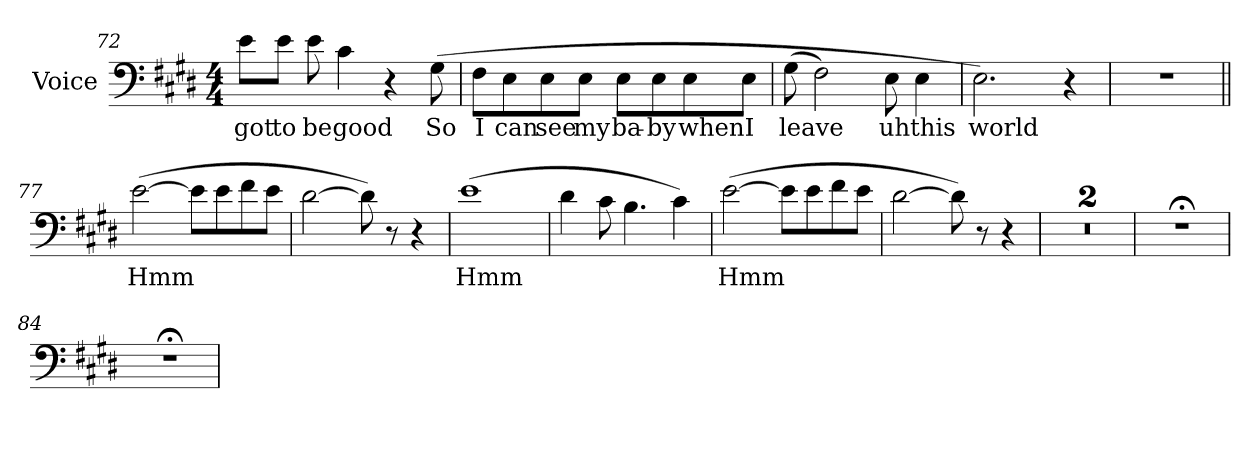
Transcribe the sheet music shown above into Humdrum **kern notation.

**kern	**text
*part1	*part1
*staff1	*staff1
*I"Voice	*
*I'Voice	*
*clefF4	*
*k[f#c#g#d#]	*
*E:	*
*M4/4	*
=72	=72
!	!LO:LY:b:color=#000000
8ei\L	got
!	!LO:LY:b:color=#000000
8ei\J	to
!	!LO:LY:b:color=#000000
8ei\	be
!	!LO:LY:b:color=#000000
4c#i\	good
4r	.
!	!LO:LY:b:color=#000000
(8G#i\	So
=73	=73
!	!LO:LY:b:color=#000000
8F#i\L	I
!	!LO:LY:b:color=#000000
8Ei\	can
!	!LO:LY:b:color=#000000
8Ei\	see
!	!LO:LY:b:color=#000000
8Ei\J	my
!	!LO:LY:b:color=#000000
8Ei\L	ba-
!	!LO:LY:b:color=#000000
8Ei\	-by
!	!LO:LY:b:color=#000000
8Ei\	when
!	!LO:LY:b:color=#000000
8Ei\J	I
=74	=74
!	!LO:LY:b:color=#000000
(8G#i\	leave
2F#i\)	.
!	!LO:LY:b:color=#000000
8Ei\	uh
!	!LO:LY:b:color=#000000
4Ei\	this
!!LO:LB:g=z
=75	=75
!	!LO:LY:b:color=#000000
2.Ei\)	world
4r	.
=76	=76
1r	.
=77||	=77||
!	!LO:LY:b:color=#000000
([2ei\	Hmm
8ei\L]	.
8ei\	.
8f#i\	.
8ei\J	.
=78	=78
[2d#i\	.
8d#i\])	.
8r	.
4r	.
=79	=79
!	!LO:LY:b:color=#000000
(1ei	Hmm
!!LO:LB:g=z
=80	=80
4d#i\	.
8c#i\	.
4.Bi\	.
4c#i\)	.
=81	=81
!	!LO:LY:b:color=#000000
([2ei\	Hmm
8ei\L]	.
8ei\	.
8f#i\	.
8ei\J	.
=82	=82
[2d#i\	.
8d#i\])	.
8r	.
4r	.
=83	=83
1r	.
=84	=84
1r	.
=84X1	=84X1
1r;<	.
=84X2	=84X2
1r;<	.
=	=
*-	*-
